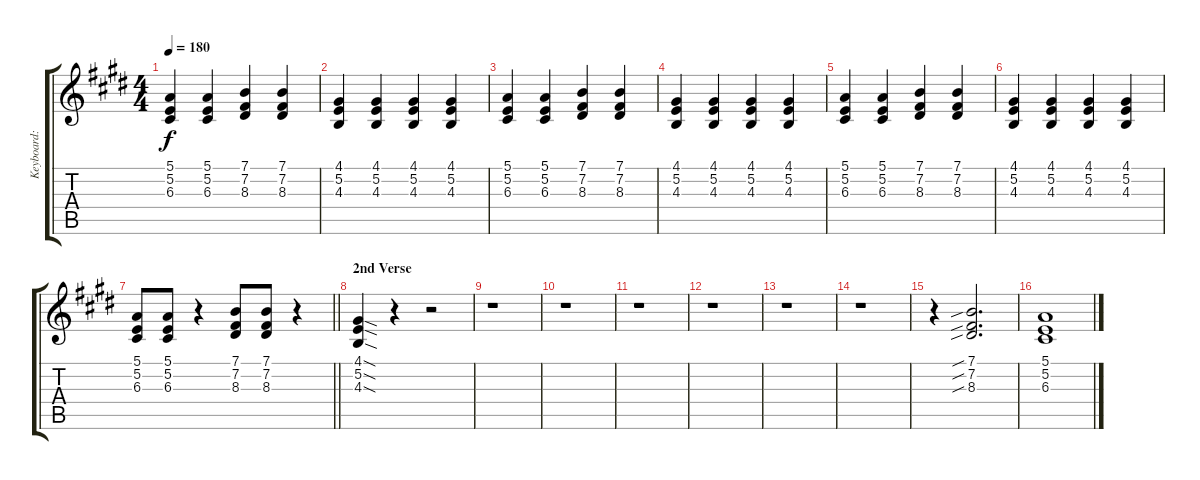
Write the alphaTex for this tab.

\track ("Keyboard: Tsugumi Kotobuki" "Keyboard: ") {instrument lead1square}
\staff {score tabs}
\tuning (E4 B3 G3 D3 A2 E2) {hide}
\ts (4 4)
\tempo 180
\clef g2
\ks e
(5.1 5.2 6.3).4{dy f} (5.1 5.2 6.3).4 (7.1 7.2 8.3).4 (7.1 7.2 8.3).4 |
(4.1 5.2 4.3).4 (4.1 5.2 4.3).4 (4.1 5.2 4.3).4 (4.1 5.2 4.3).4 |
(5.1 5.2 6.3).4 (5.1 5.2 6.3).4 (7.1 7.2 8.3).4 (7.1 7.2 8.3).4 |
(4.1 5.2 4.3).4 (4.1 5.2 4.3).4 (4.1 5.2 4.3).4 (4.1 5.2 4.3).4 |
(5.1 5.2 6.3).4 (5.1 5.2 6.3).4 (7.1 7.2 8.3).4 (7.1 7.2 8.3).4 |
(4.1 5.2 4.3).4 (4.1 5.2 4.3).4 (4.1 5.2 4.3).4 (4.1 5.2 4.3).4 |
\barLineRight lightlight
(5.1 5.2 6.3).8 (5.1 5.2 6.3).8 r.4 (7.1 7.2 8.3).8 (7.1 7.2 8.3).8 r.4 |
\section ("" "2nd Verse")
(4.1{sod} 5.2{sod} 4.3{sod}).4 r.4 r.2 |
r.1 |
r.1 |
r.1 |
r.1 |
r.1 |
r.1 |
r.4 (7.1{sib} 7.2{sib} 8.3{sib}).2{d} |
(5.1 5.2 6.3).1
